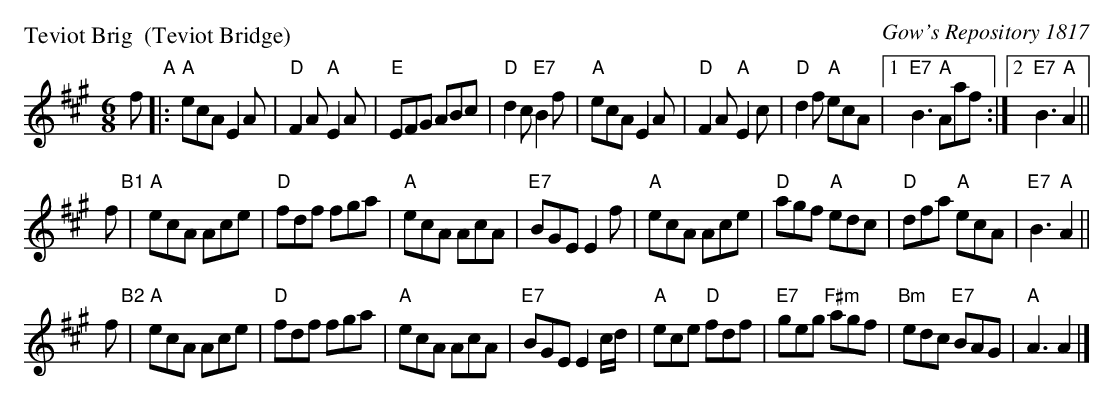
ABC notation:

X:1
P: Teviot Brig  (Teviot Bridge)
O: Gow's Repository 1817
M: 6/8
L: 1/8
K: A
f "A" |:\
  "A"ecA E2A | "D"F2A "A"E2A | "E"EFG ABc | "D"d2c "E7"B2f |\
  "A"ecA E2A | "D"F2A "A"E2c | "D"d2f "A"ecA |1 "E7"B3 "A"Aaf :|2 "E7"B3 "A"A2 ||
f "B1" |\
  "A"ecA Ace | "D"fdf fga | "A"ecA AcA | "E7"BGE E2f |\
  "A"ecA Ace | "D"agf "A"edc | "D"dfa "A"ecA | "E7"B3 "A"A2 ||
f "B2" |\
  "A"ecA Ace | "D"fdf fga | "A"ecA AcA | "E7"BGE E2c/d/ |\
  "A"ece "D"fdf | "E7"geg "F#m"agf | "Bm"edc "E7"BAG | "A"A3 A2 |]
